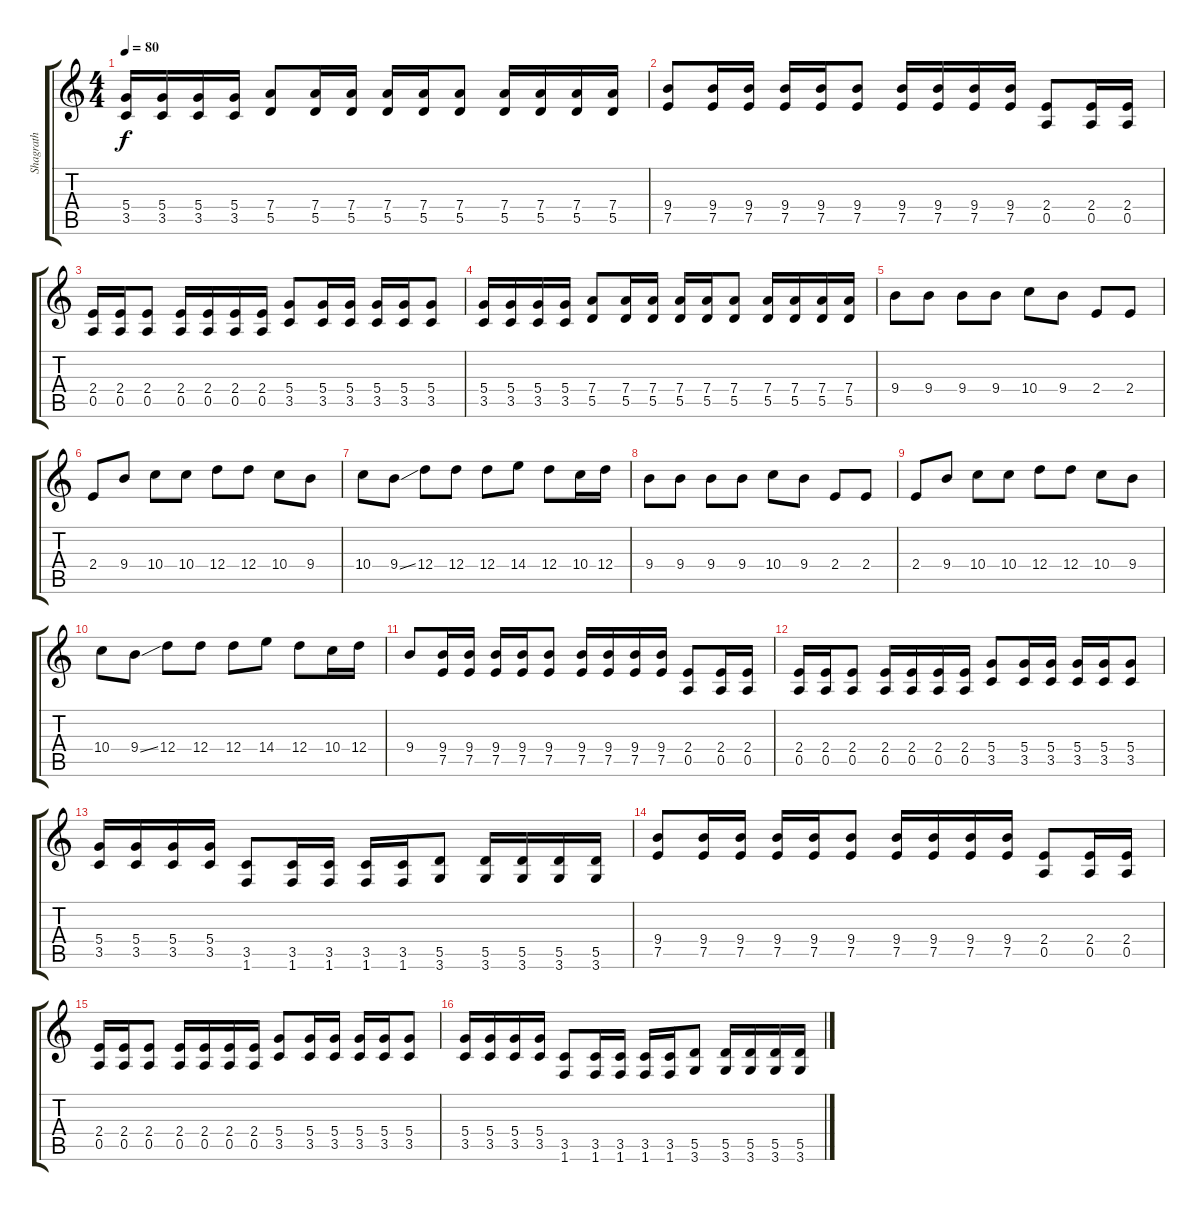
\track ("Shagrath" "Shagrath") {instrument distortionguitar}
\staff {score tabs}
\tuning (E4 B3 G3 D3 A2 E2) {hide}
\ts (4 4)
\tempo 80
\clef g2
\ks c
(5.4 3.5).16{dy f} (5.4 3.5).16 (5.4 3.5).16 (5.4 3.5).16 (7.4 5.5).8 (7.4 5.5).16 (7.4 5.5).16 (7.4 5.5).16 (7.4 5.5).16 (7.4 5.5).8 (7.4 5.5).16 (7.4 5.5).16 (7.4 5.5).16 (7.4 5.5).16 |
(9.4 7.5).8 (9.4 7.5).16 (9.4 7.5).16 (9.4 7.5).16 (9.4 7.5).16 (9.4 7.5).8 (9.4 7.5).16 (9.4 7.5).16 (9.4 7.5).16 (9.4 7.5).16 (2.4 0.5).8 (2.4 0.5).16 (2.4 0.5).16 |
(2.4 0.5).16 (2.4 0.5).16 (2.4 0.5).8 (2.4 0.5).16 (2.4 0.5).16 (2.4 0.5).16 (2.4 0.5).16 (5.4 3.5).8 (5.4 3.5).16 (5.4 3.5).16 (5.4 3.5).16 (5.4 3.5).16 (5.4 3.5).8 |
(5.4 3.5).16 (5.4 3.5).16 (5.4 3.5).16 (5.4 3.5).16 (7.4 5.5).8 (7.4 5.5).16 (7.4 5.5).16 (7.4 5.5).16 (7.4 5.5).16 (7.4 5.5).8 (7.4 5.5).16 (7.4 5.5).16 (7.4 5.5).16 (7.4 5.5).16 |
9.4.8 9.4.8 9.4.8 9.4.8 10.4.8 9.4.8 2.4.8 2.4.8 |
2.4.8 9.4.8 10.4.8 10.4.8 12.4.8 12.4.8 10.4.8 9.4.8 |
10.4.8 9.4{ss}.8 12.4.8 12.4.8 12.4.8 14.4.8 12.4.8 10.4.16 12.4.16 |
9.4.8 9.4.8 9.4.8 9.4.8 10.4.8 9.4.8 2.4.8 2.4.8 |
2.4.8 9.4.8 10.4.8 10.4.8 12.4.8 12.4.8 10.4.8 9.4.8 |
10.4.8 9.4{ss}.8 12.4.8 12.4.8 12.4.8 14.4.8 12.4.8 10.4.16 12.4.16 |
9.4.8 (9.4 7.5).16 (9.4 7.5).16 (9.4 7.5).16 (9.4 7.5).16 (9.4 7.5).8 (9.4 7.5).16 (9.4 7.5).16 (9.4 7.5).16 (9.4 7.5).16 (2.4 0.5).8 (2.4 0.5).16 (2.4 0.5).16 |
(2.4 0.5).16 (2.4 0.5).16 (2.4 0.5).8 (2.4 0.5).16 (2.4 0.5).16 (2.4 0.5).16 (2.4 0.5).16 (5.4 3.5).8 (5.4 3.5).16 (5.4 3.5).16 (5.4 3.5).16 (5.4 3.5).16 (5.4 3.5).8 |
(5.4 3.5).16 (5.4 3.5).16 (5.4 3.5).16 (5.4 3.5).16 (3.5 1.6).8 (3.5 1.6).16 (3.5 1.6).16 (3.5 1.6).16 (3.5 1.6).16 (5.5 3.6).8 (5.5 3.6).16 (5.5 3.6).16 (5.5 3.6).16 (5.5 3.6).16 |
(9.4 7.5).8 (9.4 7.5).16 (9.4 7.5).16 (9.4 7.5).16 (9.4 7.5).16 (9.4 7.5).8 (9.4 7.5).16 (9.4 7.5).16 (9.4 7.5).16 (9.4 7.5).16 (2.4 0.5).8 (2.4 0.5).16 (2.4 0.5).16 |
(2.4 0.5).16 (2.4 0.5).16 (2.4 0.5).8 (2.4 0.5).16 (2.4 0.5).16 (2.4 0.5).16 (2.4 0.5).16 (5.4 3.5).8 (5.4 3.5).16 (5.4 3.5).16 (5.4 3.5).16 (5.4 3.5).16 (5.4 3.5).8 |
(5.4 3.5).16 (5.4 3.5).16 (5.4 3.5).16 (5.4 3.5).16 (3.5 1.6).8 (3.5 1.6).16 (3.5 1.6).16 (3.5 1.6).16 (3.5 1.6).16 (5.5 3.6).8 (5.5 3.6).16 (5.5 3.6).16 (5.5 3.6).16 (5.5 3.6).16
